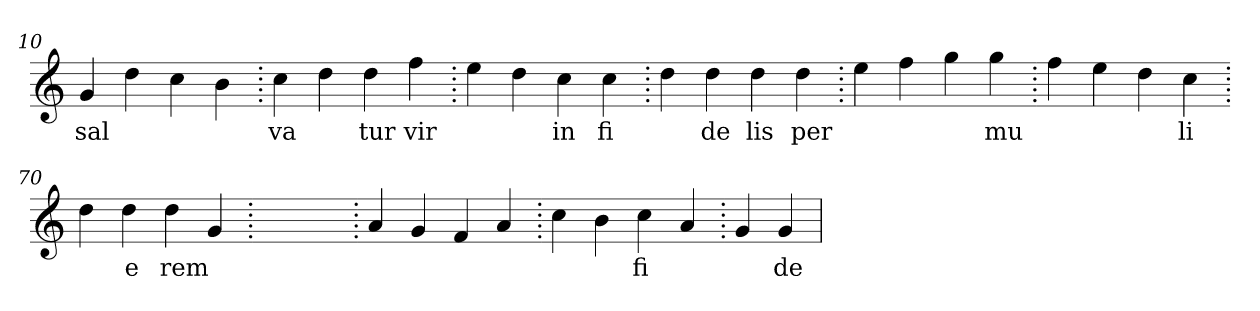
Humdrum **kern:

**kern	**text
*part1	*part1
*staff1	*staff1
*clefG2	*
=10.	=10.
4g	sal
4dd	.
4cc	.
4b	.
=20.	=20.
4cc	va
4dd	.
4dd	tur
4ff	vir
=30.	=30.
4ee	.
4dd	.
4cc	in
4cc	fi
=40.	=40.
4dd	.
4dd	de
4dd	lis
4dd	per
=50.	=50.
4ee	.
4ff	.
4gg	.
4gg	mu
=60.	=60.
4ff	.
4ee	.
4dd	.
4cc	li
=70.	=70.
4dd	.
4dd	e
4dd	rem
4g	.
=80.	=80.
1ryy	.
=80.	=80.
4a	.
4g	.
4f	.
4a	.
=90.	=90.
4cc	.
4b	.
4cc	fi
4a	.
=100.	=100.
4g	.
4g	de
=	=
*-	*-
